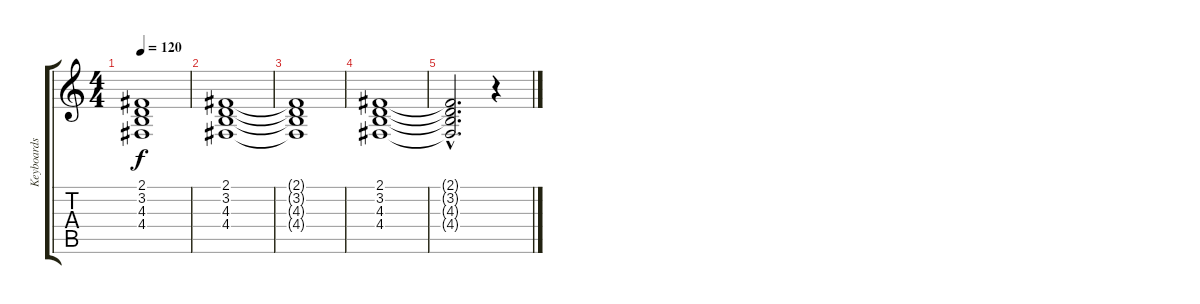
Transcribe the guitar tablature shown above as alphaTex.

\track ("Keyboards" "Keyboards") {instrument stringensemble1}
\staff {score tabs}
\tuning (E4 B3 G3 D3 A2 E2) {hide}
\ts (4 4)
\tempo 120
\clef g2
\ks c
(2.1{t} 3.2{t} 4.3{t} 4.4{t}).1{dy f} |
(2.1 3.2 4.3 4.4).1 |
(2.1{t} 3.2{t} 4.3{t} 4.4{t}).1 |
(2.1 3.2 4.3 4.4).1 |
(2.1{hac t} 3.2{hac t} 4.3{hac t} 4.4{hac t}).2{d} r.4
